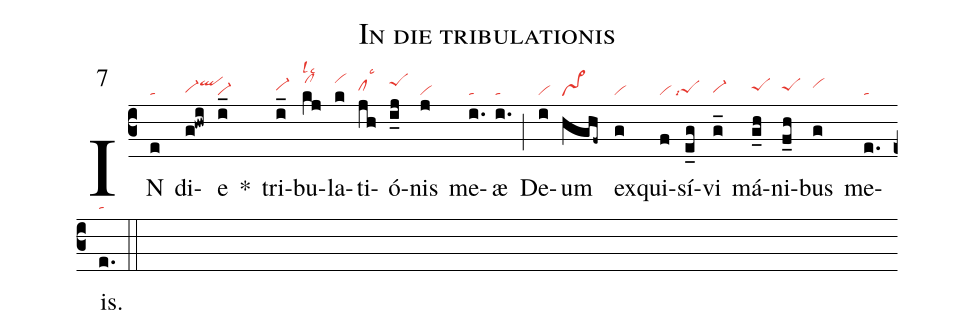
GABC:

name:In die tribulationis;
mode:7;
nabc-lines:1;
%%
(c3)
IN(e|ta) di(g!hwi|vi-hgqlhj)e(i_|vi-) *()
tri(i_|vi-hh)bu(kj|clhklsl2lsc2)la(k|vihk)ti(jh|clhhlsc3)ó(i_j|peShj)nis(j|vi) me(i.|ta)æ(i.|ta) (;)
De(i|vi)um(hghf~|vs>) ex(g|vi)qui(f|vi)sí(e_g|```peShglsi7)vi(g_|vi-hg) má(g_h|peShh)ni(f_h|peShh)bus(g|vihi) me(e.|ta)is.(e.|ta) (::)
